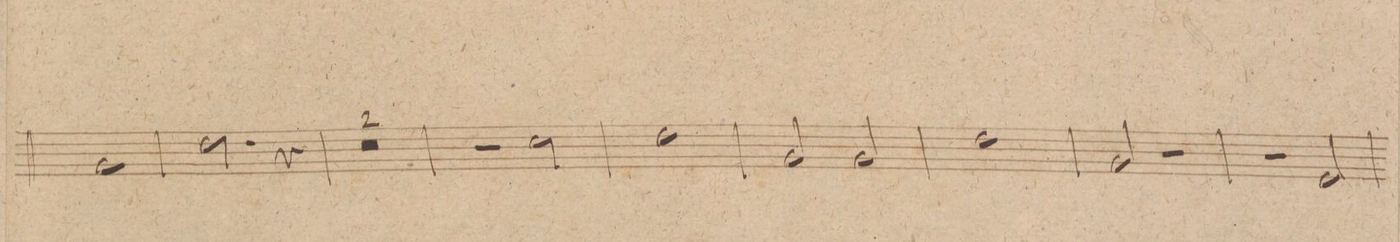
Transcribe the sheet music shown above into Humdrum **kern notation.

**kern	**dynam
*I"Corno. 2do in D	*
*clefG2	*
*k[]	*
*met(c|)	*
*M2/2	*
1g	.
=152	=152
2.dd\	.
4r	.
=153	=153
0r	.
=154	=154
=155	=155
2r	.
2cc\	.
=156	=156
1dd	.
=157	=157
2g/	.
2g/	.
=158	=158
1dd	.
=159	=159
2g/	.
2r	.
=160	=160
2r	.
2e/	.
=161	=161
*-	*-
